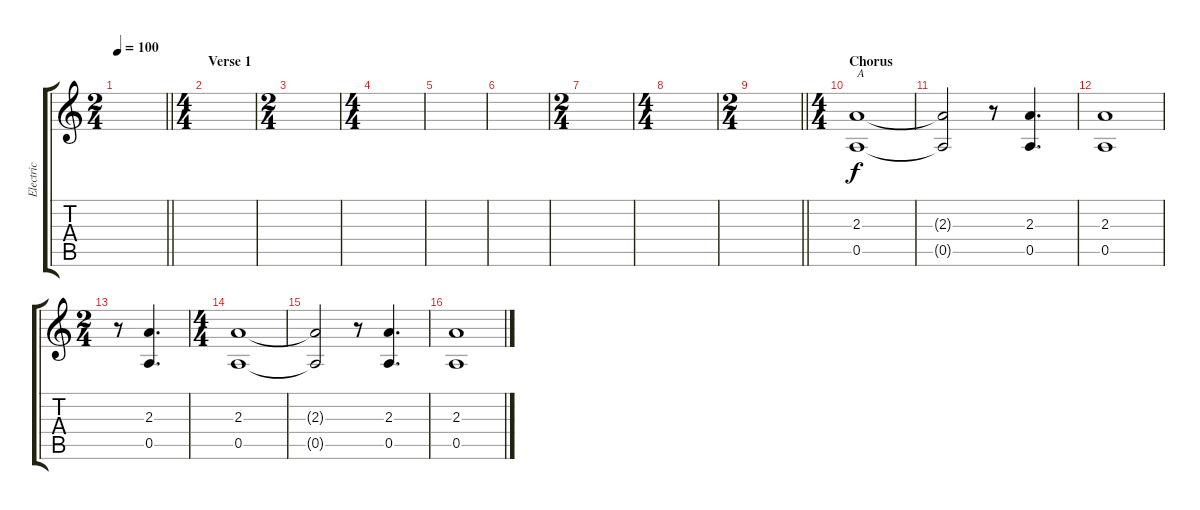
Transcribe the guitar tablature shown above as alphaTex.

\track ("Electric" "Electric") {instrument overdrivenguitar}
\staff {score tabs}
\tuning (E4 B3 G3 D3 A2 E2) {hide}
\ts (2 4)
\tempo 100
\clef g2
\barLineRight lightlight
\ks c
|
\ts (4 4)
\section ("" "Verse 1")
|
\ts (2 4)
|
\ts (4 4)
|
|
|
\ts (2 4)
|
\ts (4 4)
|
\ts (2 4)
\barLineRight lightlight
|
\ts (4 4)
\section ("" "Chorus")
(2.3 0.5).1{txt "A"} |
(2.3{t} 0.5{t}).2 r.8 (2.3 0.5).4{d} |
(2.3 0.5).1 |
\ts (2 4)
r.8 (2.3 0.5).4{d} |
\ts (4 4)
(2.3 0.5).1 |
(2.3{t} 0.5{t}).2 r.8 (2.3 0.5).4{d} |
(2.3 0.5).1
